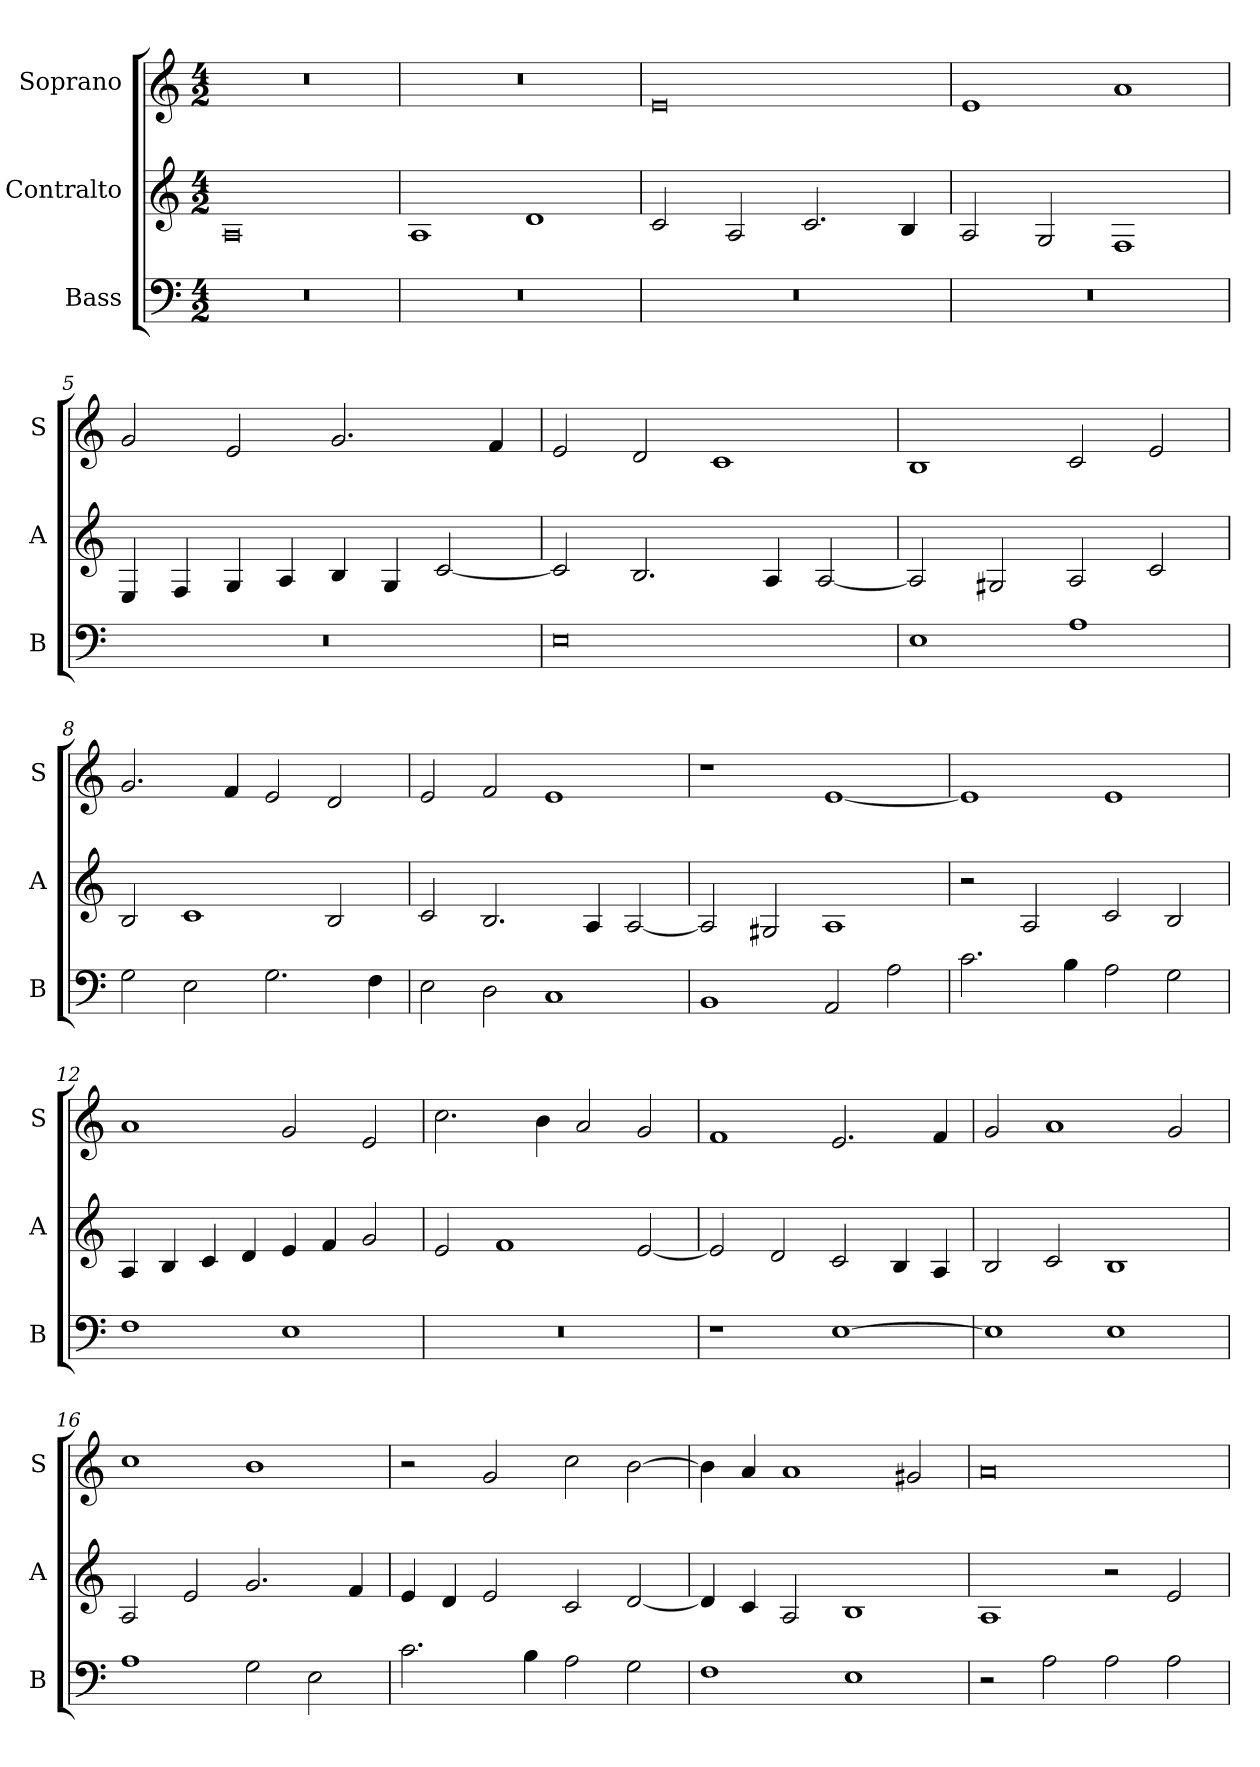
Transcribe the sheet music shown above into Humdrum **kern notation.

**kern	**kern	**kern
*part3	*part2	*part1
*staff3	*staff2	*staff1
*I"Bass	*I"Contralto	*I"Soprano
*I'B	*I'A	*I'S
*clefF4	*clefG2	*clefG2
*k[]	*k[]	*k[]
*E:phr	*E:phr	*E:phr
*M4/2	*M4/2	*M4/2
=1	=1	=1
0r	0A	0r
=2	=2	=2
0r	1A	0r
.	1d	.
=3	=3	=3
0r	2c	0e
.	2A	.
.	2.c	.
.	4B	.
=4	=4	=4
0r	2A	1e
.	2G	.
.	1F	1a
=5	=5	=5
0r	4E	2g
.	4F	.
.	4G	2e
.	4A	.
.	4B	2.g
.	4G	.
.	[2c	.
.	.	4f
=6	=6	=6
0E	2c]	2e
.	2.B	2d
.	.	1c
.	4A	.
.	[2A	.
=7	=7	=7
1E	2A]	1B
.	2G#X	.
1A	2A	2c
.	2c	2e
=8	=8	=8
2G	2B	2.g
2E	1c	.
.	.	4f
2.G	.	2e
.	2B	2d
4F	.	.
=9	=9	=9
2E	2c	2e
2D	2.B	2f
1C	.	1e
.	4A	.
.	[2A	.
=10	=10	=10
1BB	2A]	1r
.	2G#X	.
2AA	1A	[1e
2A	.	.
=11	=11	=11
2.c	2r	1e]
.	2A	.
4B	.	.
2A	2c	1e
2G	2B	.
=12	=12	=12
1F	4A	1a
.	4B	.
.	4c	.
.	4d	.
1E	4e	2g
.	4f	.
.	2g	2e
=13	=13	=13
0r	2e	2.cc
.	1f	.
.	.	4b
.	.	2a
.	[2e	2g
=14	=14	=14
1r	2e]	1f
.	2d	.
[1E	2c	2.e
.	4B	.
.	4A	4f
=15	=15	=15
1E]	2B	2g
.	2c	1a
1E	1B	.
.	.	2g
=16	=16	=16
1A	2A	1cc
.	2e	.
2G	2.g	1b
2E	.	.
.	4f	.
=17	=17	=17
2.c	4e	2r
.	4d	.
.	2e	2g
4B	.	.
2A	2c	2cc
2G	[2d	[2b
=18	=18	=18
1F	4d]	4b]
.	4c	4a
.	2A	1a
1E	1B	.
.	.	2g#X
=19	=19	=19
2r	1A	0a
2A	.	.
2A	2r	.
2A	2e	.
=	=	=
*-	*-	*-
